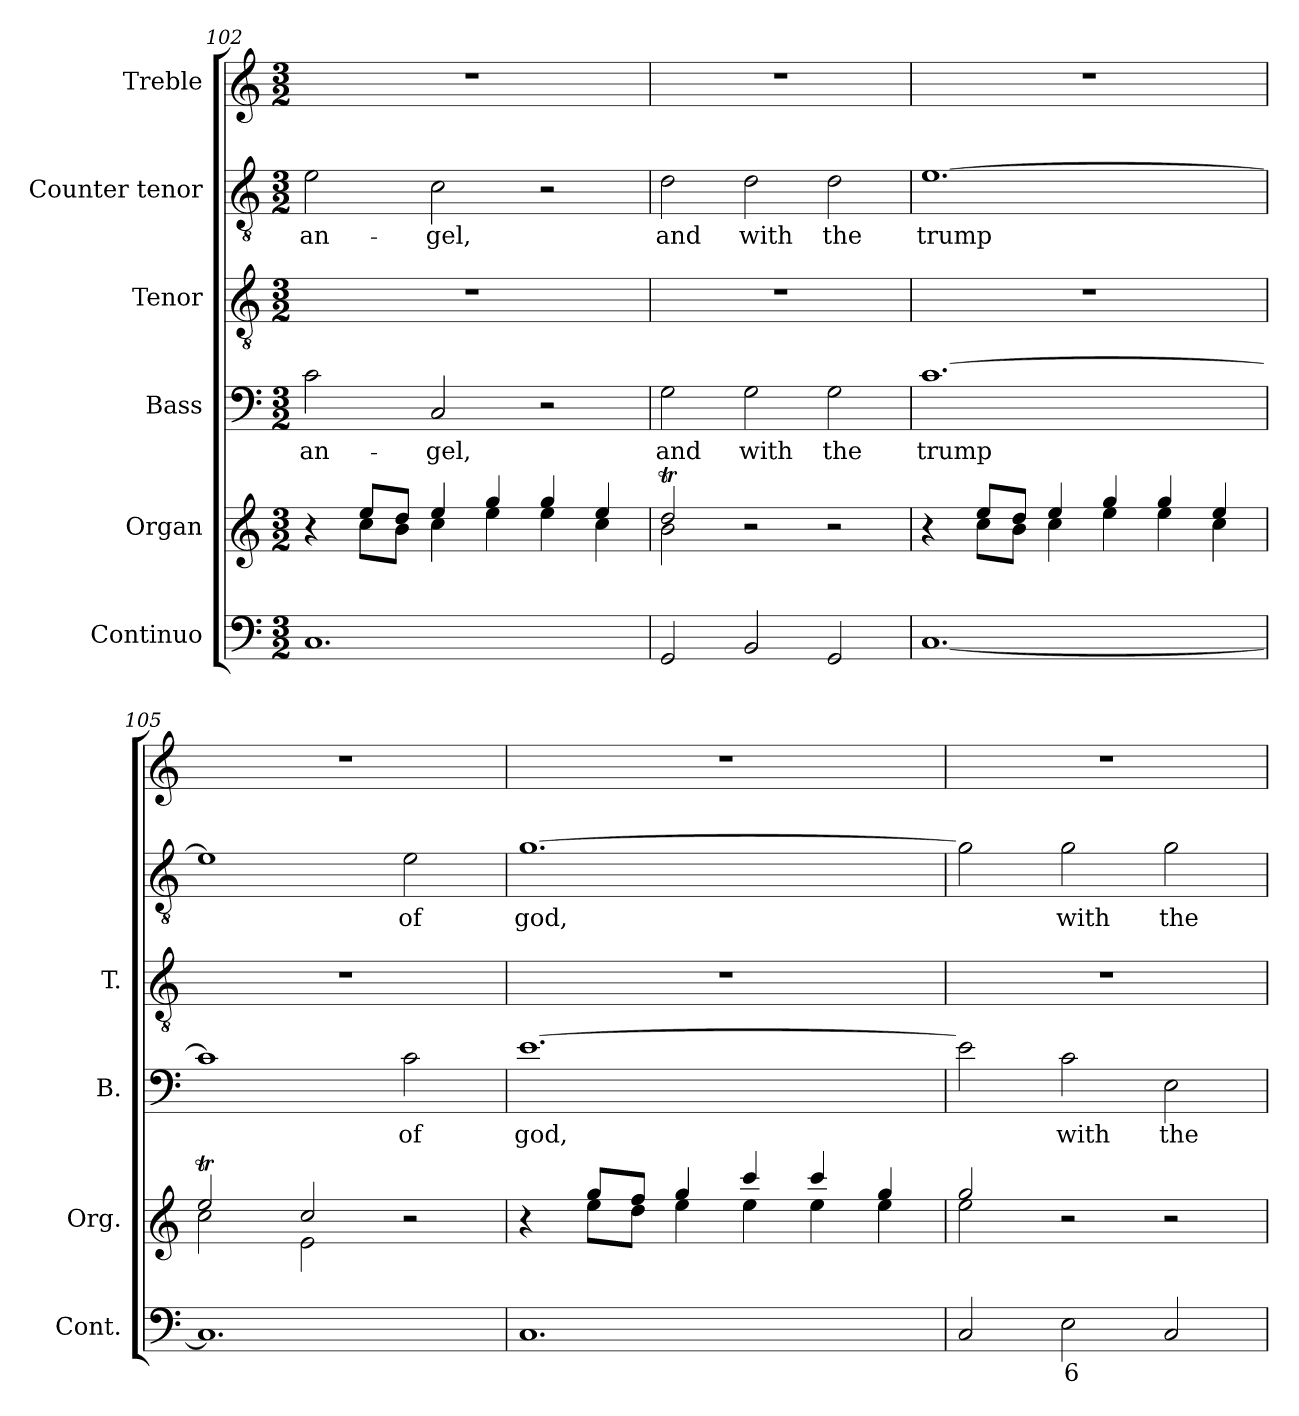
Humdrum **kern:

**kern	**text	**kern	**kern	**text	**kern	**kern	**text	**kern
*part6	*part6	*part5	*part4	*part4	*part3	*part2	*part2	*part1
*staff6	*staff6	*staff5	*staff4	*staff4	*staff3	*staff2	*staff2	*staff1
*I"Continuo	*	*I"Organ	*I"Bass	*	*I"Tenor	*I"Counter tenor	*	*I"Treble
*I'Cont.	*	*I'Org.	*I'B.	*	*I'T.	*	*	*
*clefF4	*	*clefG2	*clefF4	*	*clefGv2	*clefGv2	*	*clefG2
*	*	*	*	*	*ITrd7c12	*ITrd7c12	*	*
*k[]	*	*k[]	*k[]	*	*k[]	*k[]	*	*k[]
*C:	*	*C:	*C:	*	*C:	*C:	*	*C:
*M3/2	*	*M3/2	*M3/2	*	*M3/2	*M3/2	*	*M3/2
=102	=102	=102	=102	=102	=102	=102	=102	=102
*	*	*^	*	*	*	*	*	*
!	!	!	!	!	!LO:LY:b:color=#000000	!LO:N:vis=1	!	!	!
!	!	!	!	!	!	!	!	!LO:LY:b:color=#000000	!LO:N:vis=1
1.Ci	.	4r	4ryy	2ci\	-an-	1.r	2Ei\	-an-	1.r
.	.	8eei/L	8cci\L	.	.	.	.	.	.
.	.	8ddi/J	8bi\J	.	.	.	.	.	.
!	!	!	!	!	!LO:LY:b:color=#000000	!	!	!	!
!	!	!	!	!	!	!	!	!LO:LY:b:color=#000000	!
.	.	4eei/	4cci\	2Ci/	-gel,	.	2Ci\	-gel,	.
.	.	4ggi/	4eei\	.	.	.	.	.	.
.	.	4ggi/	4eei\	2r	.	.	2r	.	.
.	.	4eei/	4cci\	.	.	.	.	.	.
=103	=103	=103	=103	=103	=103	=103	=103	=103	=103
!	!	!	!	!	!LO:LY:b:color=#000000	!LO:N:vis=1	!	!	!
!	!	!	!	!	!	!	!	!LO:LY:b:color=#000000	!LO:N:vis=1
2GGi/	.	2ddTi/	2bi\	2Gi\	and	1.r	2Di\	and	1.r
!	!	!	!	!	!LO:LY:b:color=#000000	!	!	!	!
!	!	!	!	!	!	!	!	!LO:LY:b:color=#000000	!
2BBi/	.	2r	2ryy	2Gi\	with	.	2Di\	with	.
!	!	!	!	!	!LO:LY:b:color=#000000	!	!	!	!
!	!	!	!	!	!	!	!	!LO:LY:b:color=#000000	!
2GGi/	.	2r	2ryy	2Gi\	the	.	2Di\	the	.
=104	=104	=104	=104	=104	=104	=104	=104	=104	=104
!	!	!	!	!	!LO:LY:b:color=#000000	!LO:N:vis=1	!	!	!
!	!	!	!	!	!	!	!	!LO:LY:b:color=#000000	!LO:N:vis=1
[1.Ci	.	4r	4ryy	[1.ci	trump	1.r	[1.Ei	trump	1.r
.	.	8eei/L	8cci\L	.	.	.	.	.	.
.	.	8ddi/J	8bi\J	.	.	.	.	.	.
.	.	4eei/	4cci\	.	.	.	.	.	.
.	.	4ggi/	4eei\	.	.	.	.	.	.
.	.	4ggi/	4eei\	.	.	.	.	.	.
.	.	4eei/	4cci\	.	.	.	.	.	.
=105	=105	=105	=105	=105	=105	=105	=105	=105	=105
!	!	!	!	!	!	!LO:N:vis=1	!	!	!LO:N:vis=1
1.Ci]	.	2eeti/	2cci\	1ci]	.	1.r	1Ei]	.	1.r
.	.	2cci/	2ei\	.	.	.	.	.	.
!	!	!	!	!	!LO:LY:b:color=#000000	!	!	!	!
!	!	!	!	!	!	!	!	!LO:LY:b:color=#000000	!
.	.	2ryy	2r	2ci\	of	.	2Ei\	of	.
!!LO:LB:g=z
=106	=106	=106	=106	=106	=106	=106	=106	=106	=106
!	!	!	!	!	!LO:LY:b:color=#000000	!LO:N:vis=1	!	!	!
!	!	!	!	!	!	!	!	!LO:LY:b:color=#000000	!LO:N:vis=1
1.Ci	.	4r	4ryy	[1.ei	god,	1.r	[1.Gi	god,	1.r
.	.	8ggi/L	8eei\L	.	.	.	.	.	.
.	.	8ffi/J	8ddi\J	.	.	.	.	.	.
.	.	4ggi/	4eei\	.	.	.	.	.	.
.	.	4ccci/	4eei\	.	.	.	.	.	.
.	.	4ccci/	4eei\	.	.	.	.	.	.
.	.	4ggi/	4eei\	.	.	.	.	.	.
=107	=107	=107	=107	=107	=107	=107	=107	=107	=107
!	!	!	!	!	!	!LO:N:vis=1	!	!	!LO:N:vis=1
2Ci/	.	2ggi/	2eei\	2ei\]	.	1.r	2Gi\]	.	1.r
!	!LO:LY:b:color=#000000	!	!	!	!	!	!	!	!
!	!	!	!	!	!LO:LY:b:color=#000000	!	!	!	!
!	!	!	!	!	!	!	!	!LO:LY:b:color=#000000	!
2Ei\	6	2r	2ryy	2ci\	with	.	2Gi\	with	.
!	!	!	!	!	!LO:LY:b:color=#000000	!	!	!	!
!	!	!	!	!	!	!	!	!LO:LY:b:color=#000000	!
2Ci/	.	2ryy	2r	2Ei\	the	.	2Gi\	the	.
*	*	*v	*v	*	*	*	*	*	*
=	=	=	=	=	=	=	=	=
*-	*-	*-	*-	*-	*-	*-	*-	*-
